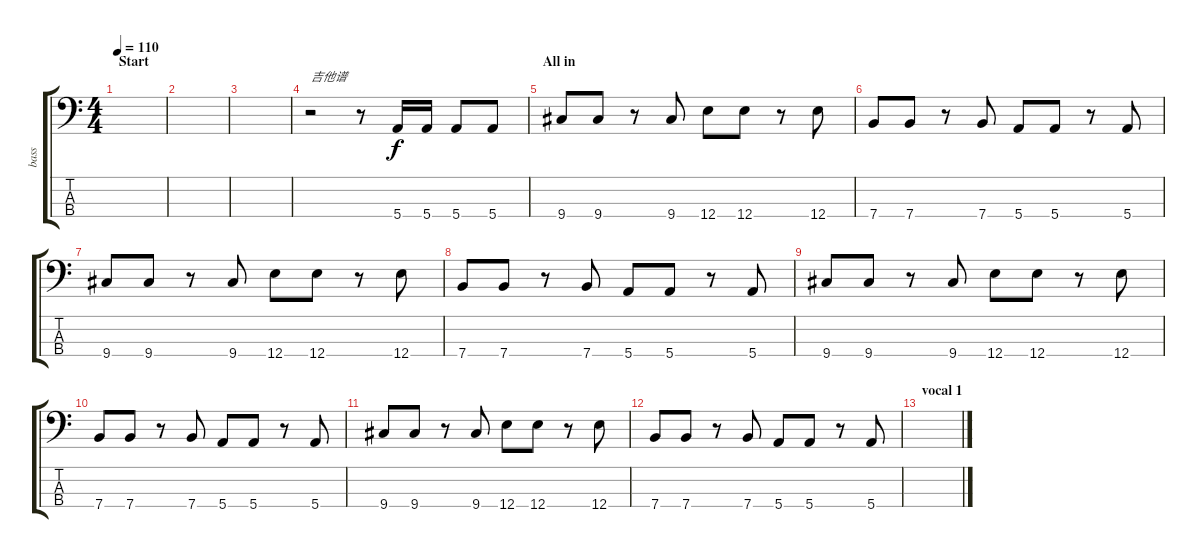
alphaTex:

\track ("bass" "bass") {instrument electricbasspick}
\staff {score tabs}
\tuning (G2 D2 A1 E1) {hide}
\ts (4 4)
\section ("" "Start")
\tempo 110
\clef f4
\ks c
|
|
|
r.2{txt "吉他谱"} r.8 5.4.16 5.4.16 5.4.8 5.4.8 |
\section ("" "All in")
9.4.8 9.4.8 r.8 9.4.8 12.4.8 12.4.8 r.8 12.4.8 |
7.4.8 7.4.8 r.8 7.4.8 5.4.8 5.4.8 r.8 5.4.8 |
9.4.8 9.4.8 r.8 9.4.8 12.4.8 12.4.8 r.8 12.4.8 |
7.4.8 7.4.8 r.8 7.4.8 5.4.8 5.4.8 r.8 5.4.8 |
9.4.8 9.4.8 r.8 9.4.8 12.4.8 12.4.8 r.8 12.4.8 |
7.4.8 7.4.8 r.8 7.4.8 5.4.8 5.4.8 r.8 5.4.8 |
9.4.8 9.4.8 r.8 9.4.8 12.4.8 12.4.8 r.8 12.4.8 |
7.4.8 7.4.8 r.8 7.4.8 5.4.8 5.4.8 r.8 5.4.8 |
\section ("" "vocal 1")
